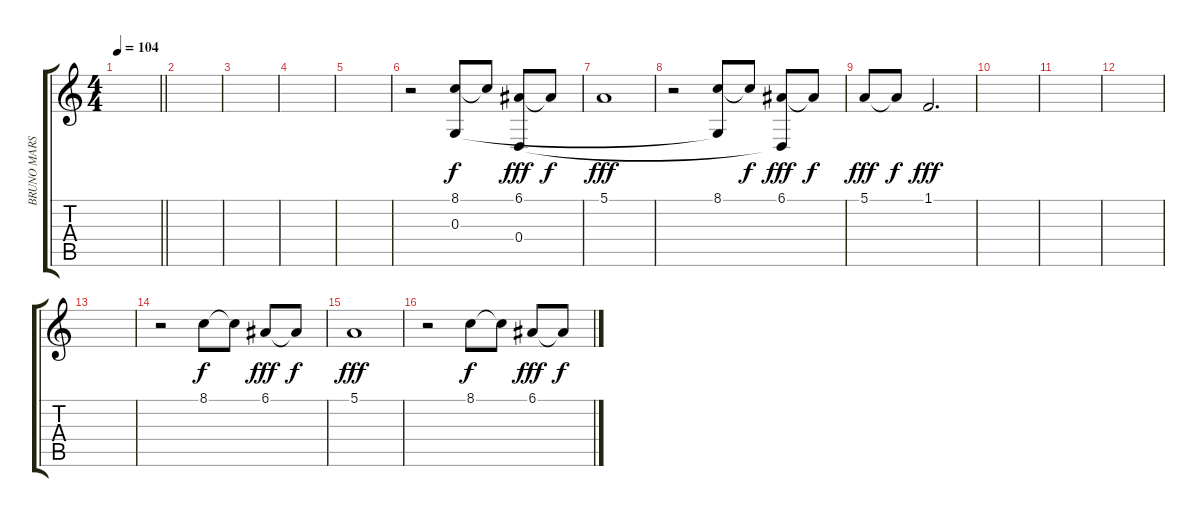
\track ("BRUNO MARS" "BRUNO MARS") {instrument synthvoice}
\staff {score tabs}
\tuning (E4 B3 G3 D3 A2 E2) {hide}
\ts (4 4)
\tempo 104
\clef g2
\barLineRight lightlight
\ks c
|
\section ("" "")
|
|
|
|
r.2 (8.1 0.3).8 8.1{t}.8{dy f} (6.1 0.4).8{dy fff} 6.1{t}.8{dy f} |
5.1.1{dy fff} |
r.2 (8.1 0.3{t}).8 8.1{t}.8{dy f} (6.1 0.4{t}).8{dy fff} 6.1{t}.8{dy f} |
5.1.8{dy fff} 5.1{t}.8{dy f} 1.1.2{d dy fff} |
|
|
|
|
r.2 8.1.8{dy f} 8.1{t}.8 6.1.8{dy fff} 6.1{t}.8{dy f} |
5.1.1{dy fff} |
r.2 8.1.8{dy f} 8.1{t}.8 6.1.8{dy fff} 6.1{t}.8{dy f}
